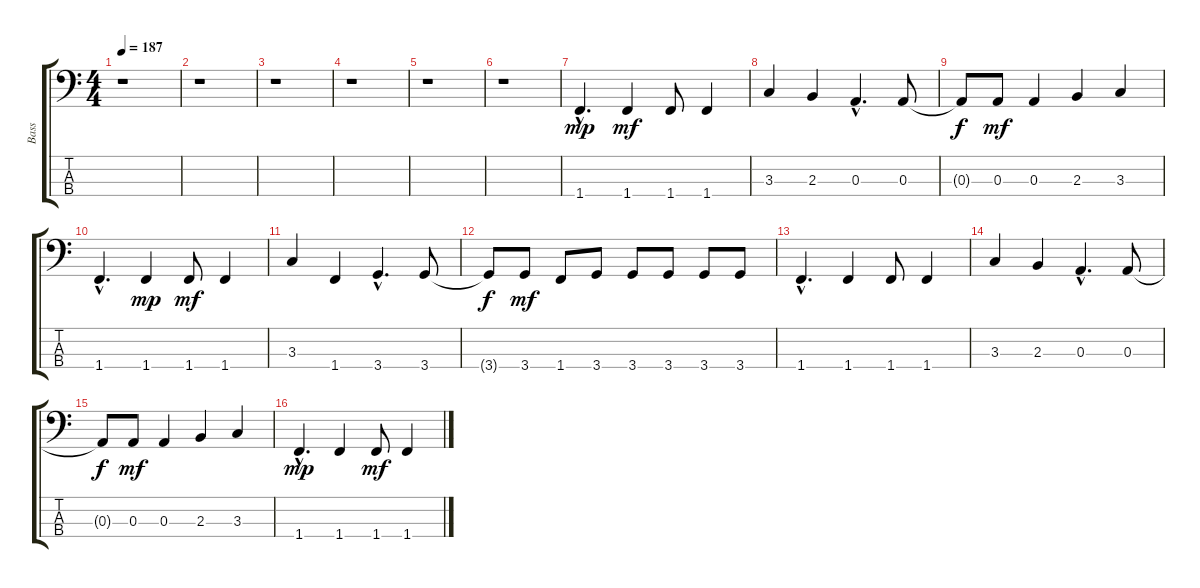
\track ("Bass" "Bass") {instrument electricbassfinger}
\staff {score tabs}
\tuning (G2 D2 A1 E1) {hide}
\ts (4 4)
\tempo 187
\clef f4
\ks c
r.1{dy mf} |
r.1 |
r.1 |
r.1 |
r.1 |
r.1 |
1.4{hac}.4{d dy mp} 1.4.4{dy mf} 1.4.8 1.4.4 |
3.3.4 2.3.4 0.3{hac}.4{d} 0.3.8 |
0.3{t}.8{dy f} 0.3.8{dy mf} 0.3.4 2.3.4 3.3.4 |
1.4{hac}.4{d} 1.4.4{dy mp} 1.4.8{dy mf} 1.4.4 |
3.3.4 1.4.4 3.4{hac}.4{d} 3.4.8 |
3.4{t}.8{dy f} 3.4.8{dy mf} 1.4.8 3.4.8 3.4.8 3.4.8 3.4.8 3.4.8 |
1.4{hac}.4{d} 1.4.4 1.4.8 1.4.4 |
3.3.4 2.3.4 0.3{hac}.4{d} 0.3.8 |
0.3{t}.8{dy f} 0.3.8{dy mf} 0.3.4 2.3.4 3.3.4 |
1.4{hac}.4{d dy mp} 1.4.4 1.4.8{dy mf} 1.4.4
